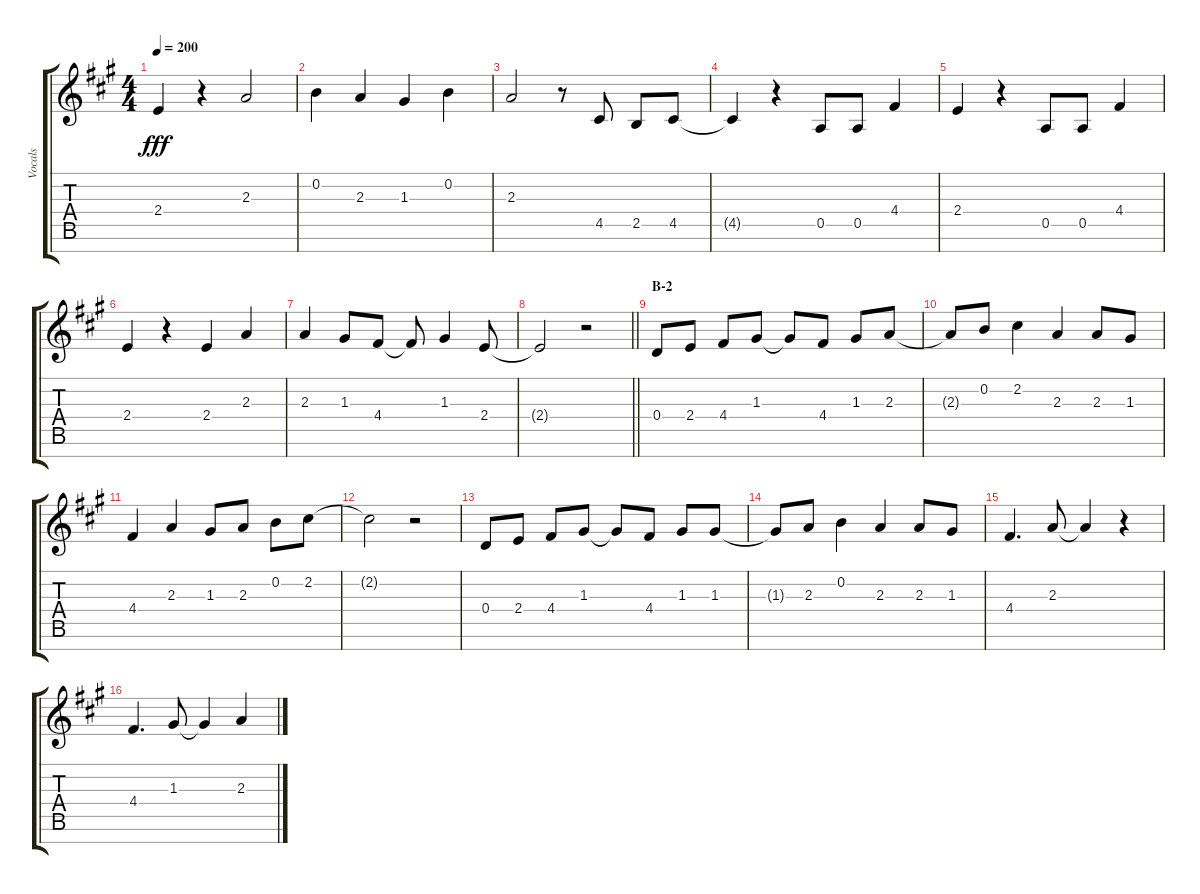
\track ("Vocals" "Vocals") {instrument voiceoohs}
\staff {score tabs}
\tuning (E5 B4 G4 D4 A3 E3 B2) {hide}
\ts (4 4)
\tempo 200
\clef g2
\ks a
2.4.4{dy fff} r.4 2.3.2 |
0.2.4 2.3.4 1.3.4 0.2.4 |
2.3.2 r.8 4.5.8 2.5.8 4.5.8 |
4.5{t}.4 r.4 0.5.8 0.5.8 4.4.4 |
2.4.4 r.4 0.5.8 0.5.8 4.4.4 |
2.4.4 r.4 2.4.4 2.3.4 |
2.3.4 1.3.8 4.4.8 4.4{t}.8 1.3.4 2.4.8 |
\barLineRight lightlight
2.4{t}.2 r.2 |
\section ("" "B-2")
0.4.8 2.4.8 4.4.8 1.3.8 1.3{t}.8 4.4.8 1.3.8 2.3.8 |
2.3{t}.8 0.2.8 2.2.4 2.3.4 2.3.8 1.3.8 |
4.4.4 2.3.4 1.3.8 2.3.8 0.2.8 2.2.8 |
2.2{t}.2 r.2 |
0.4.8 2.4.8 4.4.8 1.3.8 1.3{t}.8 4.4.8 1.3.8 1.3.8 |
1.3{t}.8 2.3.8 0.2.4 2.3.4 2.3.8 1.3.8 |
4.4.4{d} 2.3.8 2.3{t}.4 r.4 |
4.4.4{d} 1.3.8 1.3{t}.4 2.3.4
